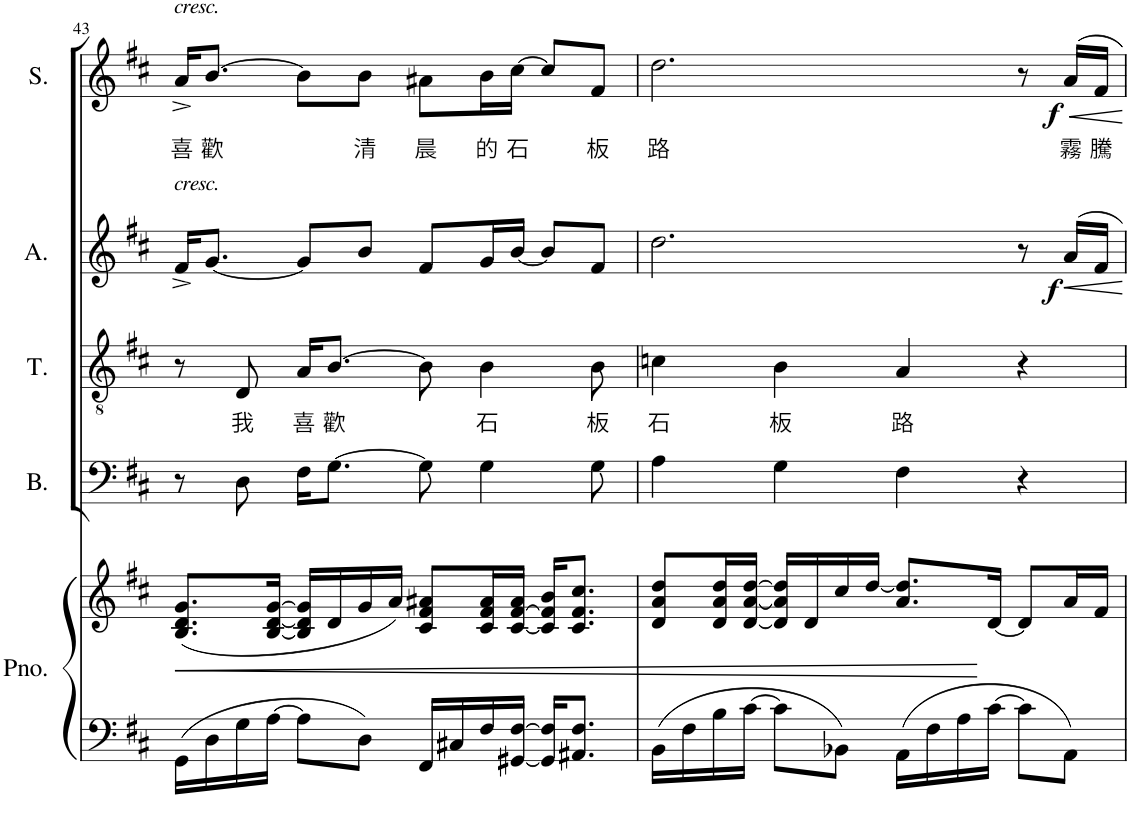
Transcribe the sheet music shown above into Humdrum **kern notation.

**kern	**kern	**dynam	**kern	**kern	**text	**kern	**dynam	**kern	**text	**dynam
*part5	*part5	*part5	*part4	*part3	*part3	*part2	*part2	*part1	*part1	*part1
*staff6	*staff5	*staff5/6	*staff4	*staff3	*staff3	*staff2	*staff2	*staff1	*staff1	*staff1
*I"Piano	*	*	*I"Bass	*I"Tenor	*	*I"Alto	*	*I"Soprano	*	*
*I'Pno.	*	*	*I'B.	*I'T.	*	*I'A.	*	*I'S.	*	*
!!LO:PB:g=z
*clefF4	*clefG2	*	*clefF4	*clefGv2	*	*clefG2	*	*clefG2	*	*
*	*	*	*Trd4c7	*Trd4c7	*	*	*	*	*	*
*k[f#c#]	*k[f#c#]	*	*k[f#c#]	*k[f#c#]	*	*k[f#c#]	*	*k[f#c#]	*	*
*M4/4	*M4/4	*	*M4/4	*M4/4	*	*M4/4	*	*M4/4	*	*
=43	=43	=43	=43	=43	=43	=43	=43	=43	=43	=43
!	!	!	!	!	!	!	!	!LO:TX:a:i:t=cresc.	!	!
!	!	!	!	!	!	!LO:TX:a:i:t=cresc.	!	!	!	!
!	!	!LO:HP:b	!	!	!	!	!	!	!LO:LY:b	!
16GG\LL	(8.B/ 8.d/ 8.g/L	<	8r	8r	.	16f#^/KL	.	16a^/KL	喜	.
!	!	!	!	!	!	!	!	!	!LO:LY:b	!
16D\	.	.	.	.	.	[8.g/J	.	[8.b/J	歡	.
!	!	!	!	!	!LO:LY:b	!	!	!	!	!
16G\	.	.	8D\	8D/	我	.	.	.	.	.
[16A\JJ	[16B/ [16d/ [16g/Jk	.	.	.	.	.	.	.	.	.
!	!	!	!	!	!LO:LY:b	!	!	!	!	!
8A\L]	16B/] 16d/] 16g/]LL	.	16F#\KL	16A/KL	喜	8g/L]	.	8b\L]	.	.
!	!	!	!	!	!LO:LY:b	!	!	!	!	!
.	16d/	.	[8.G\J	[8.B/J	歡	.	.	.	.	.
!	!	!	!	!	!	!	!	!	!LO:LY:b	!
8D\J	16g/	.	.	.	.	8b/J	.	8b\J	清	.
.	16a/JJ)	.	.	.	.	.	.	.	.	.
!	!	!	!	!	!	!	!	!	!LO:LY:b	!
16FF#/LL	8c#/ 8f#/ 8a#X/L	.	8G\]	8B\]	.	8f#/L	.	8a#X\L	晨	.
16C#X/	.	.	.	.	.	.	.	.	.	.
!	!	!	!	!	!LO:LY:b	!	!	!	!LO:LY:b	!
16F#/	16c#/ 16f#/ 16a#/L	.	4G\	4B\	石	16g/L	.	16b\L	的	.
!	!	!	!	!	!	!	!	!	!LO:LY:b	!
[16GG#X/ [16F#/JJ	[16c#/ [16f#/ 16a#/JJ	.	.	.	.	[16b/JJ	.	[16cc#\JJ	石	.
16GG#/] 16F#/]KL	16c#/] 16f#/] 16b/KL	.	.	.	.	8b/L]	.	8cc#/L]	.	.
8.AA#X/ 8.F#/J	8.c#/ 8.f#/ 8.cc#/J	.	.	.	.	.	.	.	.	.
!	!	!	!	!	!LO:LY:b	!	!	!	!LO:LY:b	!
.	.	.	8G\	8B\	板	8f#/J	.	8f#/J	板	.
=44	=44	=44	=44	=44	=44	=44	=44	=44	=44	=44
!	!	!	!	!	!LO:LY:b	!	!	!	!LO:LY:b	!
16BB\LL	8d/ 8a/ 8dd/L	.	4A\	4cn\	石	2.dd\	.	2.dd\	路	.
16F#\	.	.	.	.	.	.	.	.	.	.
16B\	16d/ 16a/ 16dd/L	.	.	.	.	.	.	.	.	.
[16c#\JJ	[16d/ [16a/ [16dd/JJ	.	.	.	.	.	.	.	.	.
!	!	!	!	!	!LO:LY:b	!	!	!	!	!
8c#\L]	16d/] 16a/] 16dd/]LL	.	4G\	4B\	板	.	.	.	.	.
.	16d/	.	.	.	.	.	.	.	.	.
8BB-X\J	16cc#/	.	.	.	.	.	.	.	.	.
.	[16dd/JJ	.	.	.	.	.	.	.	.	.
!	!	!	!	!	!LO:LY:b	!	!	!	!	!
16AA\LL	8.a/ 8.dd/]L	.	4F#\	4A/	路	.	.	.	.	.
16F#\	.	.	.	.	.	.	.	.	.	.
16A\	.	.	.	.	.	.	.	.	.	.
[16c#\JJ	[16d/Jk	[	.	.	.	.	.	.	.	.
!	!	!	!	!	!	!	!LO:DY:b	!	!	!
8c#\L]	8d/L]	.	4r	4r	.	8r	f	8r	.	.
!	!	!	!	!	!	!	!	!	!LO:LY:b	!LO:DY:b
8AA\J	16a/L	.	.	.	.	16a/LL	.	16a/LL	霧	f
!	!	!	!	!	!	!	!	!	!LO:LY:b	!
.	16f#/JJ	.	.	.	.	16f#/JJ	.	16f#/JJ	騰	.
=	=	=	=	=	=	=	=	=	=	=
*-	*-	*-	*-	*-	*-	*-	*-	*-	*-	*-
